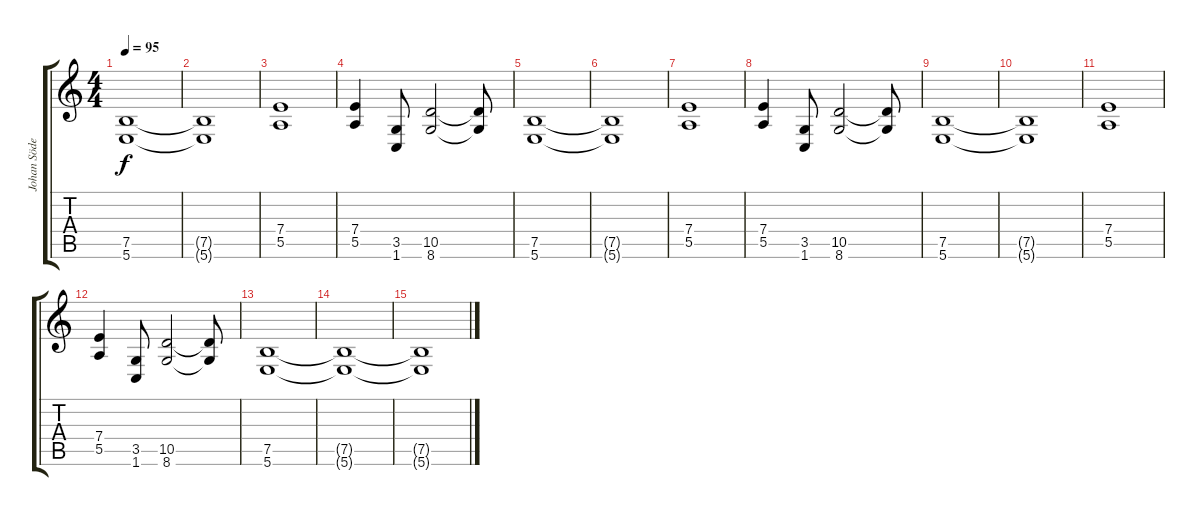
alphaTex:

\track ("Johan Söderberg" "Johan Söde") {instrument distortionguitar}
\staff {score tabs}
\tuning (B3 Gb3 D3 A2 E2 B1) {hide}
\ts (4 4)
\tempo 95
\clef g2
\ks c
(7.5 5.6).1{dy f} |
(7.5{t} 5.6{t}).1 |
(7.4 5.5).1 |
(7.4 5.5).4 (3.5 1.6).8 (10.5 8.6).2 (10.5{t} 8.6{t}).8 |
(7.5 5.6).1 |
(7.5{t} 5.6{t}).1 |
(7.4 5.5).1 |
(7.4 5.5).4 (3.5 1.6).8 (10.5 8.6).2 (10.5{t} 8.6{t}).8 |
(7.5 5.6).1 |
(7.5{t} 5.6{t}).1 |
(7.4 5.5).1 |
(7.4 5.5).4 (3.5 1.6).8 (10.5 8.6).2 (10.5{t} 8.6{t}).8 |
(7.5 5.6).1 |
(7.5{t} 5.6{t}).1 |
(7.5{t} 5.6{t}).1
